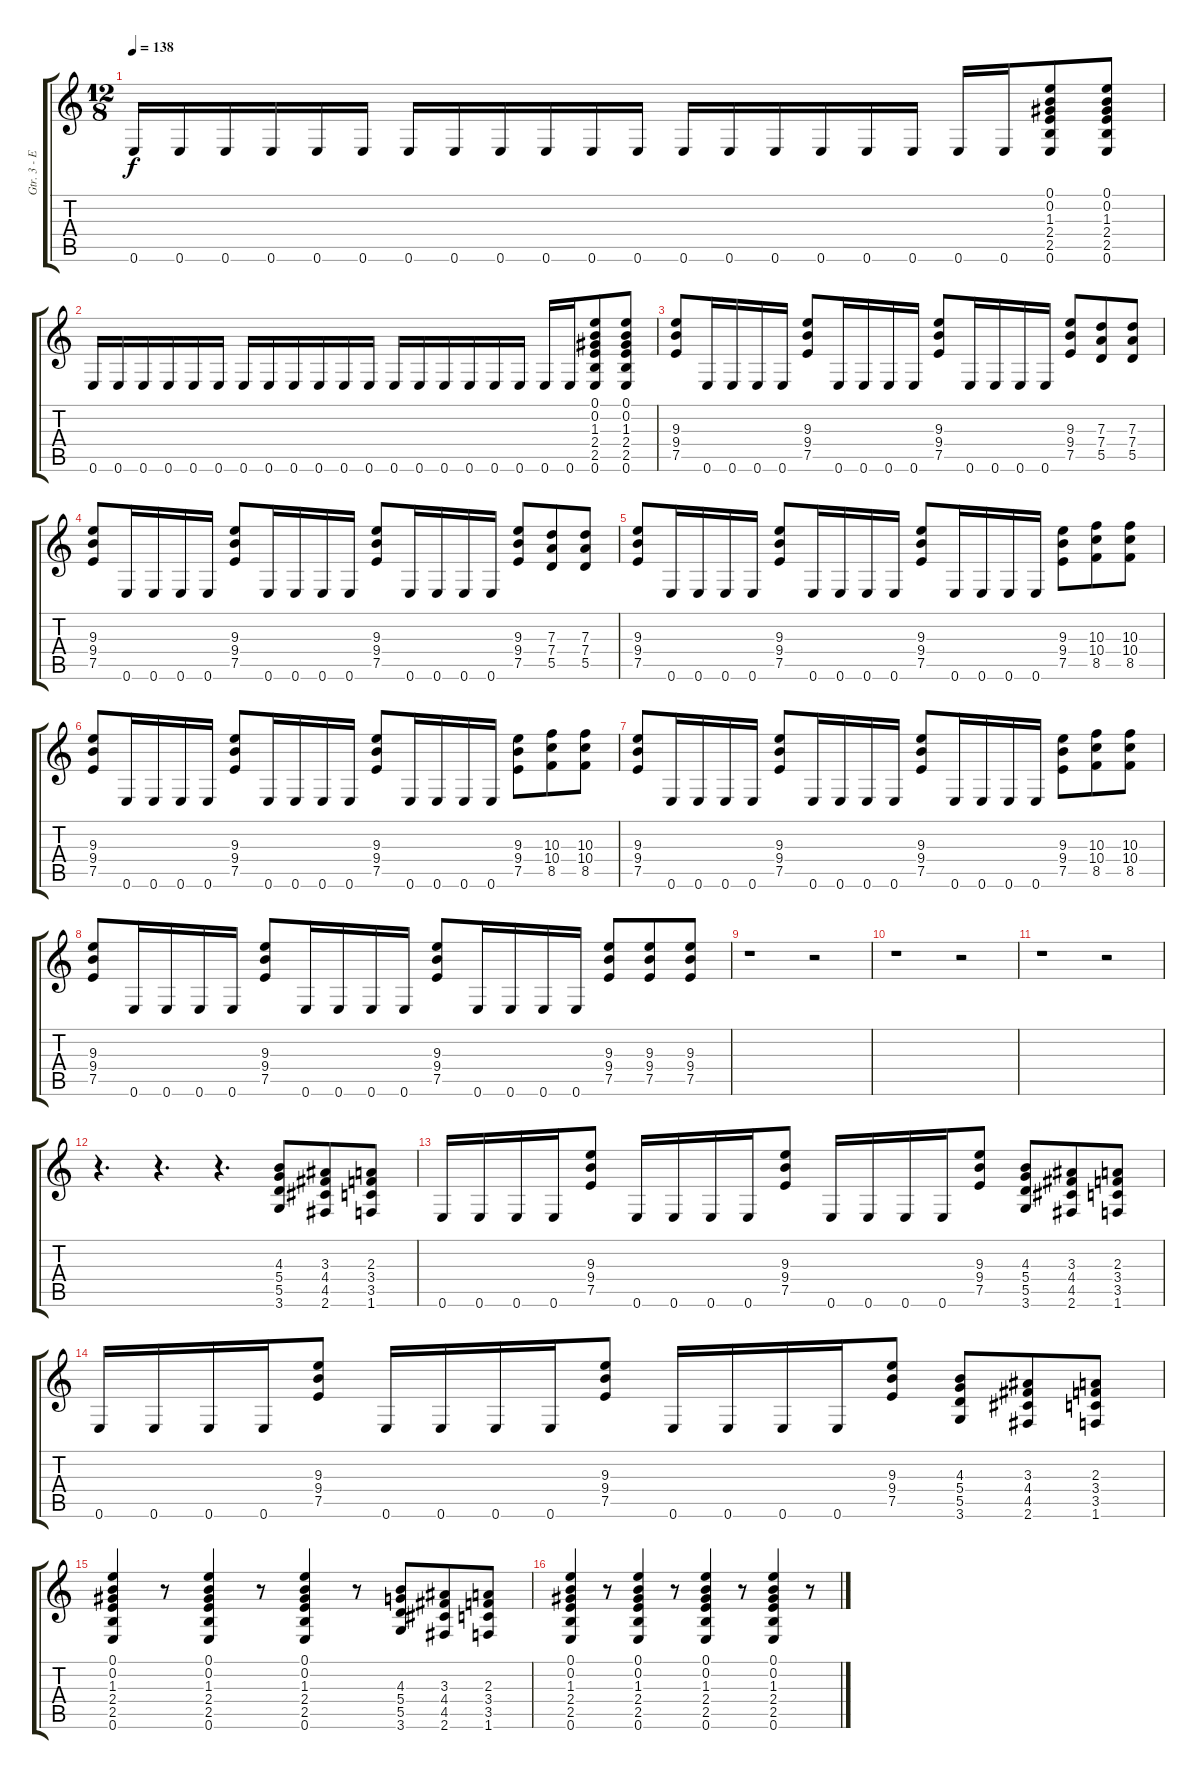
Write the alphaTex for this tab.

\track ("Gtr. 3 - Electric Gtr." "Gtr. 3 - E") {instrument distortionguitar}
\staff {score tabs}
\tuning (E4 B3 G3 D3 A2 E2) {hide}
\ts (12 8)
\tempo 138
\clef g2
\ks c
0.6.16{dy f} 0.6.16 0.6.16 0.6.16 0.6.16 0.6.16 0.6.16 0.6.16 0.6.16 0.6.16 0.6.16 0.6.16 0.6.16 0.6.16 0.6.16 0.6.16 0.6.16 0.6.16 0.6.16 0.6.16 (0.1 0.2 1.3 2.4 2.5 0.6).8 (0.1 0.2 1.3 2.4 2.5 0.6).8 |
0.6.16 0.6.16 0.6.16 0.6.16 0.6.16 0.6.16 0.6.16 0.6.16 0.6.16 0.6.16 0.6.16 0.6.16 0.6.16 0.6.16 0.6.16 0.6.16 0.6.16 0.6.16 0.6.16 0.6.16 (0.1 0.2 1.3 2.4 2.5 0.6).8 (0.1 0.2 1.3 2.4 2.5 0.6).8 |
(9.3 9.4 7.5).8 0.6.16 0.6.16 0.6.16 0.6.16 (9.3 9.4 7.5).8 0.6.16 0.6.16 0.6.16 0.6.16 (9.3 9.4 7.5).8 0.6.16 0.6.16 0.6.16 0.6.16 (9.3 9.4 7.5).8 (7.3 7.4 5.5).8 (7.3 7.4 5.5).8 |
(9.3 9.4 7.5).8 0.6.16 0.6.16 0.6.16 0.6.16 (9.3 9.4 7.5).8 0.6.16 0.6.16 0.6.16 0.6.16 (9.3 9.4 7.5).8 0.6.16 0.6.16 0.6.16 0.6.16 (9.3 9.4 7.5).8 (7.3 7.4 5.5).8 (7.3 7.4 5.5).8 |
(9.3 9.4 7.5).8 0.6.16 0.6.16 0.6.16 0.6.16 (9.3 9.4 7.5).8 0.6.16 0.6.16 0.6.16 0.6.16 (9.3 9.4 7.5).8 0.6.16 0.6.16 0.6.16 0.6.16 (9.3 9.4 7.5).8 (10.3 10.4 8.5).8 (10.3 10.4 8.5).8 |
(9.3 9.4 7.5).8 0.6.16 0.6.16 0.6.16 0.6.16 (9.3 9.4 7.5).8 0.6.16 0.6.16 0.6.16 0.6.16 (9.3 9.4 7.5).8 0.6.16 0.6.16 0.6.16 0.6.16 (9.3 9.4 7.5).8 (10.3 10.4 8.5).8 (10.3 10.4 8.5).8 |
(9.3 9.4 7.5).8 0.6.16 0.6.16 0.6.16 0.6.16 (9.3 9.4 7.5).8 0.6.16 0.6.16 0.6.16 0.6.16 (9.3 9.4 7.5).8 0.6.16 0.6.16 0.6.16 0.6.16 (9.3 9.4 7.5).8 (10.3 10.4 8.5).8 (10.3 10.4 8.5).8 |
(9.3 9.4 7.5).8 0.6.16 0.6.16 0.6.16 0.6.16 (9.3 9.4 7.5).8 0.6.16 0.6.16 0.6.16 0.6.16 (9.3 9.4 7.5).8 0.6.16 0.6.16 0.6.16 0.6.16 (9.3 9.4 7.5).8 (9.3 9.4 7.5).8 (9.3 9.4 7.5).8 |
r.1 r.2 |
r.1 r.2 |
r.1 r.2 |
r.4{d} r.4{d} r.4{d} (4.3 5.4 5.5 3.6).8 (3.3 4.4 4.5 2.6).8 (2.3 3.4 3.5 1.6).8 |
0.6.16 0.6.16 0.6.16 0.6.16 (9.3 9.4 7.5).8 0.6.16 0.6.16 0.6.16 0.6.16 (9.3 9.4 7.5).8 0.6.16 0.6.16 0.6.16 0.6.16 (9.3 9.4 7.5).8 (4.3 5.4 5.5 3.6).8 (3.3 4.4 4.5 2.6).8 (2.3 3.4 3.5 1.6).8 |
0.6.16 0.6.16 0.6.16 0.6.16 (9.3 9.4 7.5).8 0.6.16 0.6.16 0.6.16 0.6.16 (9.3 9.4 7.5).8 0.6.16 0.6.16 0.6.16 0.6.16 (9.3 9.4 7.5).8 (4.3 5.4 5.5 3.6).8 (3.3 4.4 4.5 2.6).8 (2.3 3.4 3.5 1.6).8 |
(0.1 0.2 1.3 2.4 2.5 0.6).4 r.8 (0.1 0.2 1.3 2.4 2.5 0.6).4 r.8 (0.1 0.2 1.3 2.4 2.5 0.6).4 r.8 (4.3 5.4 5.5 3.6).8 (3.3 4.4 4.5 2.6).8 (2.3 3.4 3.5 1.6).8 |
(0.1 0.2 1.3 2.4 2.5 0.6).4 r.8 (0.1 0.2 1.3 2.4 2.5 0.6).4 r.8 (0.1 0.2 1.3 2.4 2.5 0.6).4 r.8 (0.1 0.2 1.3 2.4 2.5 0.6).4 r.8
